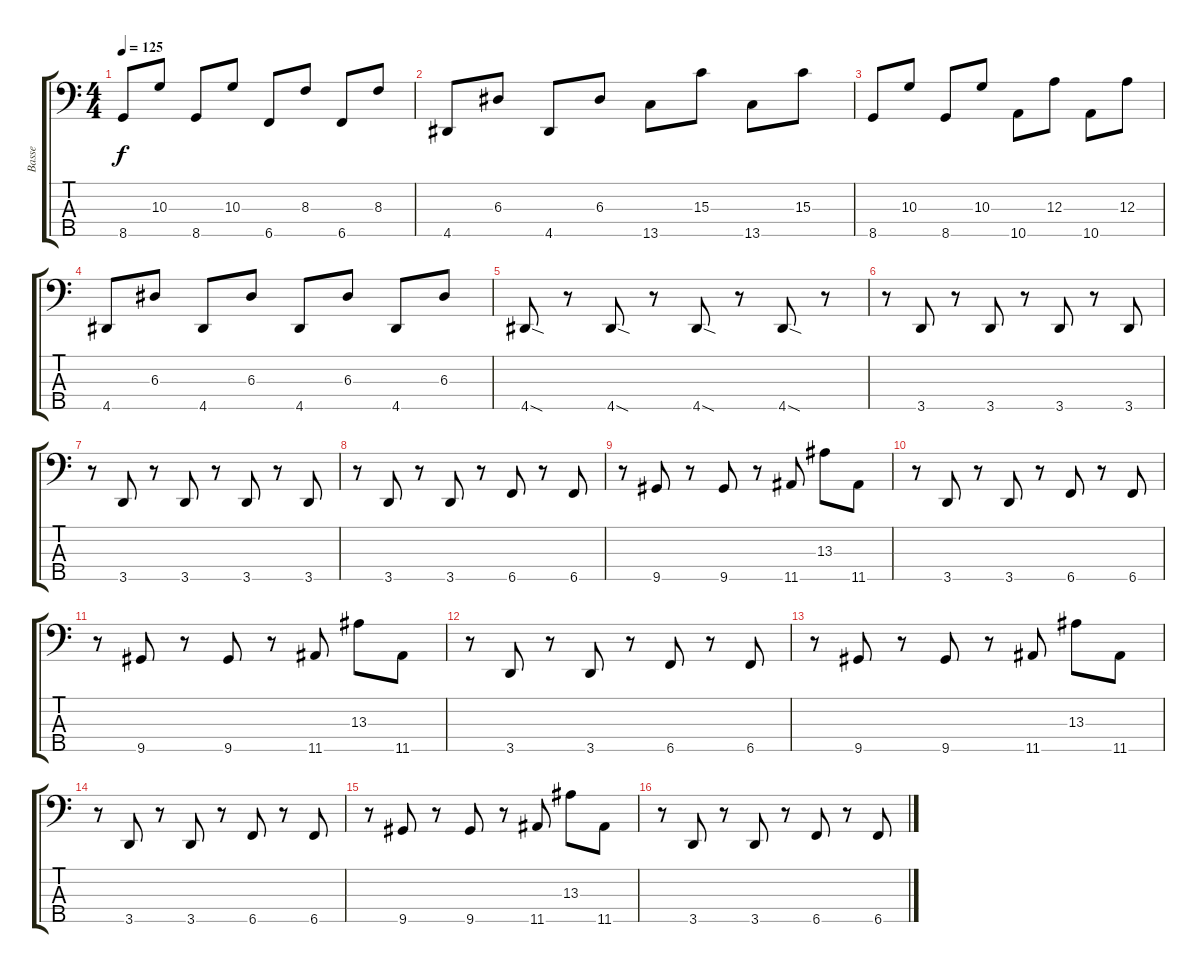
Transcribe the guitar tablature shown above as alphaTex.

\track ("Basse" "Basse") {instrument electricbasspick}
\staff {score tabs}
\tuning (G2 D2 A1 E1 B0) {hide}
\ts (4 4)
\tempo 125
\clef f4
\ks c
8.5.8{dy f} 10.3.8 8.5.8 10.3.8 6.5.8 8.3.8 6.5.8 8.3.8 |
4.5.8 6.3.8 4.5.8 6.3.8 13.5.8 15.3.8 13.5.8 15.3.8 |
8.5.8 10.3.8 8.5.8 10.3.8 10.5.8 12.3.8 10.5.8 12.3.8 |
4.5.8 6.3.8 4.5.8 6.3.8 4.5.8 6.3.8 4.5.8 6.3.8 |
4.5{sod}.8 r.8 4.5{sod}.8 r.8 4.5{sod}.8 r.8 4.5{sod}.8 r.8 |
r.8 3.5.8 r.8 3.5.8 r.8 3.5.8 r.8 3.5.8 |
r.8 3.5.8 r.8 3.5.8 r.8 3.5.8 r.8 3.5.8 |
r.8 3.5.8 r.8 3.5.8 r.8 6.5.8 r.8 6.5.8 |
r.8 9.5.8 r.8 9.5.8 r.8 11.5.8 13.3.8 11.5.8 |
r.8 3.5.8 r.8 3.5.8 r.8 6.5.8 r.8 6.5.8 |
r.8 9.5.8 r.8 9.5.8 r.8 11.5.8 13.3.8 11.5.8 |
r.8 3.5.8 r.8 3.5.8 r.8 6.5.8 r.8 6.5.8 |
r.8 9.5.8 r.8 9.5.8 r.8 11.5.8 13.3.8 11.5.8 |
r.8 3.5.8 r.8 3.5.8 r.8 6.5.8 r.8 6.5.8 |
r.8 9.5.8 r.8 9.5.8 r.8 11.5.8 13.3.8 11.5.8 |
r.8 3.5.8 r.8 3.5.8 r.8 6.5.8 r.8 6.5.8
